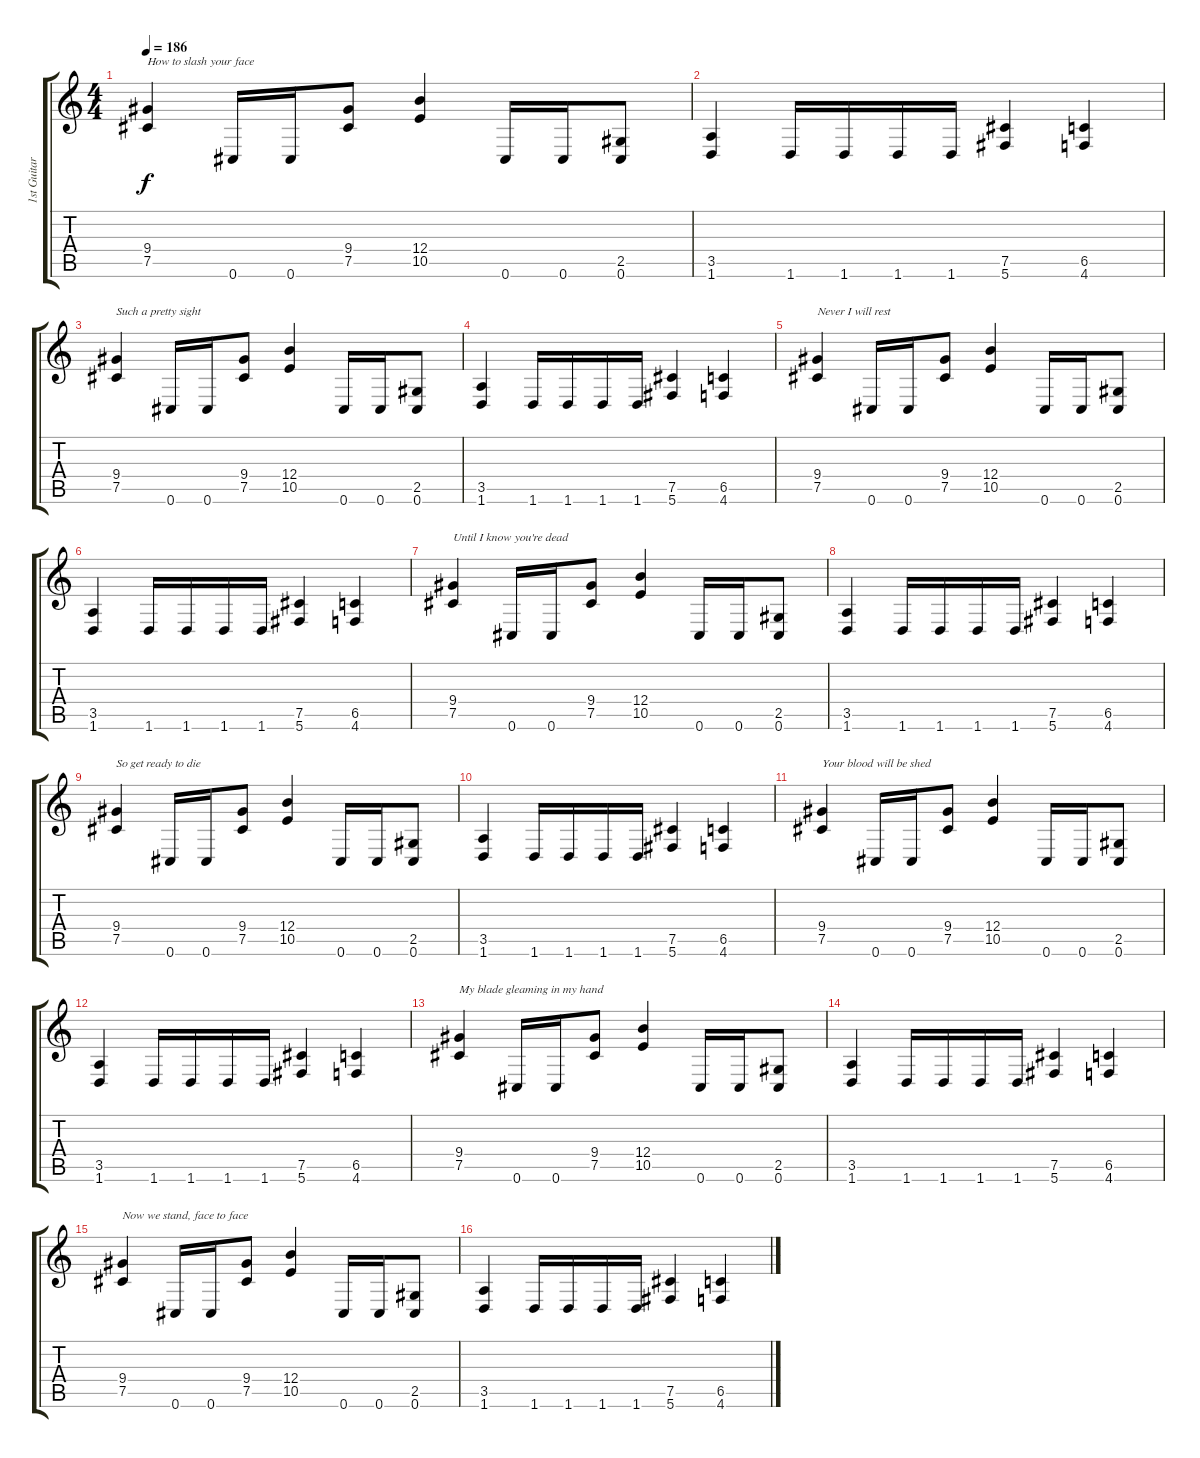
\track ("1st Guitar" "1st Guitar") {instrument distortionguitar}
\staff {score tabs}
\tuning (Db4 Ab3 E3 B2 Gb2 Db2) {hide}
\ts (4 4)
\tempo 186
\clef g2
\ks c
(9.4 7.5).4{txt "How to slash your face" dy f} 0.6.16 0.6.16 (9.4 7.5).8 (12.4 10.5).4 0.6.16 0.6.16 (2.5 0.6).8 |
(3.5 1.6).4 1.6.16 1.6.16 1.6.16 1.6.16 (7.5 5.6).4 (6.5 4.6).4 |
(9.4 7.5).4{txt "Such a pretty sight"} 0.6.16 0.6.16 (9.4 7.5).8 (12.4 10.5).4 0.6.16 0.6.16 (2.5 0.6).8 |
(3.5 1.6).4 1.6.16 1.6.16 1.6.16 1.6.16 (7.5 5.6).4 (6.5 4.6).4 |
(9.4 7.5).4{txt "Never I will rest"} 0.6.16 0.6.16 (9.4 7.5).8 (12.4 10.5).4 0.6.16 0.6.16 (2.5 0.6).8 |
(3.5 1.6).4 1.6.16 1.6.16 1.6.16 1.6.16 (7.5 5.6).4 (6.5 4.6).4 |
(9.4 7.5).4{txt "Until I know you're dead"} 0.6.16 0.6.16 (9.4 7.5).8 (12.4 10.5).4 0.6.16 0.6.16 (2.5 0.6).8 |
(3.5 1.6).4 1.6.16 1.6.16 1.6.16 1.6.16 (7.5 5.6).4 (6.5 4.6).4 |
(9.4 7.5).4{txt "So get ready to die"} 0.6.16 0.6.16 (9.4 7.5).8 (12.4 10.5).4 0.6.16 0.6.16 (2.5 0.6).8 |
(3.5 1.6).4 1.6.16 1.6.16 1.6.16 1.6.16 (7.5 5.6).4 (6.5 4.6).4 |
(9.4 7.5).4{txt "Your blood will be shed"} 0.6.16 0.6.16 (9.4 7.5).8 (12.4 10.5).4 0.6.16 0.6.16 (2.5 0.6).8 |
(3.5 1.6).4 1.6.16 1.6.16 1.6.16 1.6.16 (7.5 5.6).4 (6.5 4.6).4 |
(9.4 7.5).4{txt "My blade gleaming in my hand"} 0.6.16 0.6.16 (9.4 7.5).8 (12.4 10.5).4 0.6.16 0.6.16 (2.5 0.6).8 |
(3.5 1.6).4 1.6.16 1.6.16 1.6.16 1.6.16 (7.5 5.6).4 (6.5 4.6).4 |
(9.4 7.5).4{txt "Now we stand, face to face"} 0.6.16 0.6.16 (9.4 7.5).8 (12.4 10.5).4 0.6.16 0.6.16 (2.5 0.6).8 |
(3.5 1.6).4 1.6.16 1.6.16 1.6.16 1.6.16 (7.5 5.6).4 (6.5 4.6).4
